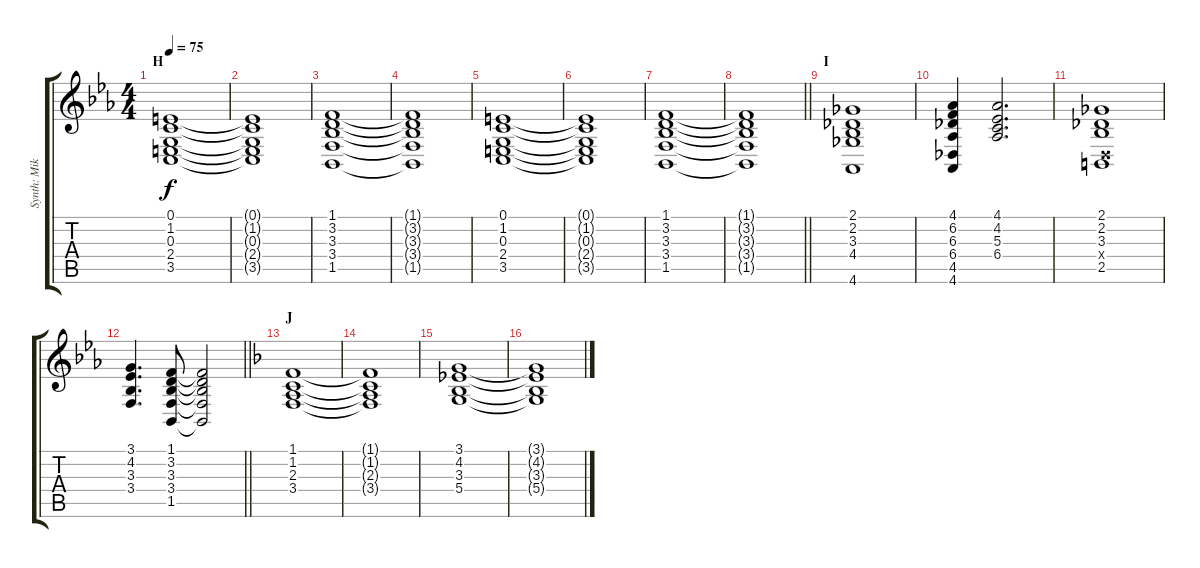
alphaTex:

\track ("Synth: Mike" "Synth: Mik") {instrument stringensemble1}
\staff {score tabs}
\tuning (E4 B3 G3 D3 A2 E2) {hide}
\ts (4 4)
\section ("" "H")
\tempo 75
\clef g2
\ks eb
(0.1 1.2 0.3 2.4 3.5).1{dy f} |
(0.1{t} 1.2{t} 0.3{t} 2.4{t} 3.5{t}).1 |
(1.1 3.2 3.3 3.4 1.5).1 |
(1.1{t} 3.2{t} 3.3{t} 3.4{t} 1.5{t}).1 |
(0.1 1.2 0.3 2.4 3.5).1 |
(0.1{t} 1.2{t} 0.3{t} 2.4{t} 3.5{t}).1 |
(1.1 3.2 3.3 3.4 1.5).1 |
\barLineRight lightlight
(1.1{t} 3.2{t} 3.3{t} 3.4{t} 1.5{t}).1 |
\section ("" "I")
(2.1 2.2 3.3 4.4 4.6).1 |
(4.1 6.2 6.3 6.4 4.5 4.6).4 (4.1 4.2 5.3 6.4).2{d} |
(2.1 2.2 3.3 0.4{x} 2.5).1 |
\barLineRight lightlight
(3.1 4.2 3.3 3.4).4{d} (1.1 3.2 3.3 3.4 1.5).8 (1.1{t} 3.2{t} 3.3{t} 3.4{t} 1.5{t}).2 |
\section ("" "J")
\ks f
(1.1 1.2 2.3 3.4).1 |
(1.1{t} 1.2{t} 2.3{t} 3.4{t}).1 |
(3.1 4.2 3.3 5.4).1 |
(3.1{t} 4.2{t} 3.3{t} 5.4{t}).1
